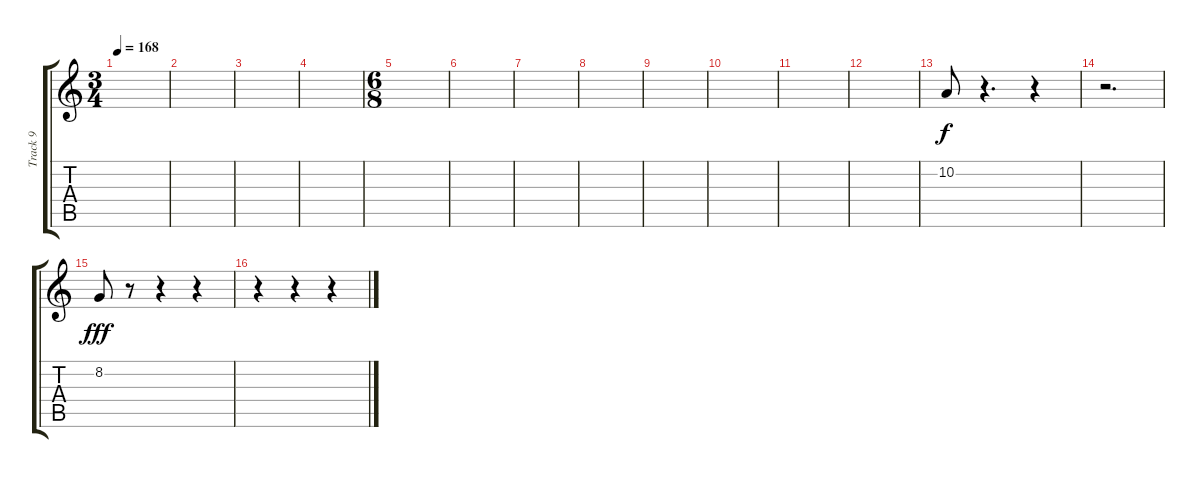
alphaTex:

\track ("Track 9" "Track 9") {instrument marimba}
\staff {score tabs}
\tuning (E4 B3 G3 D3 A2 E2) {hide}
\ts (3 4)
\tempo 168
\clef g2
\ks c
|
|
|
|
\ts (6 8)
|
|
|
|
|
|
|
|
10.2.8 r.4{d} r.4 |
r.2{d} |
8.2.8{dy fff} r.8 r.4 r.4 |
r.4 r.4 r.4
